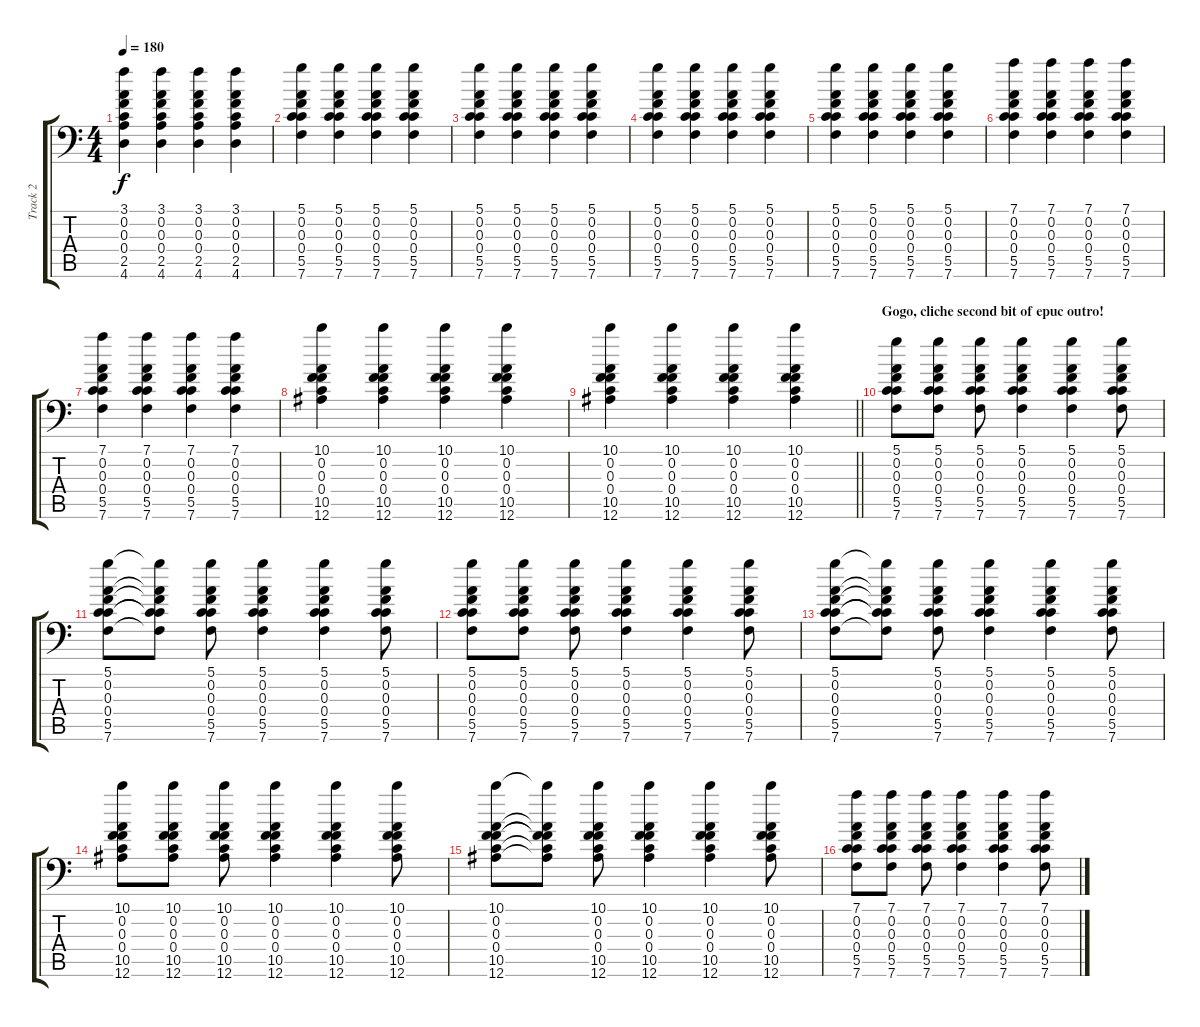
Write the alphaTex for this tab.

\track ("Track 2" "Track 2") {instrument distortionguitar}
\staff {score tabs}
\tuning (D4 A3 F3 C3 G2 Bb1) {hide}
\ts (4 4)
\tempo 180
\clef f4
\ks c
(3.1 0.2 0.3 0.4 2.5 4.6).4{dy f} (3.1 0.2 0.3 0.4 2.5 4.6).4 (3.1 0.2 0.3 0.4 2.5 4.6).4 (3.1 0.2 0.3 0.4 2.5 4.6).4 |
(5.1 0.2 0.3 0.4 5.5 7.6).4 (5.1 0.2 0.3 0.4 5.5 7.6).4 (5.1 0.2 0.3 0.4 5.5 7.6).4 (5.1 0.2 0.3 0.4 5.5 7.6).4 |
(5.1 0.2 0.3 0.4 5.5 7.6).4 (5.1 0.2 0.3 0.4 5.5 7.6).4 (5.1 0.2 0.3 0.4 5.5 7.6).4 (5.1 0.2 0.3 0.4 5.5 7.6).4 |
(5.1 0.2 0.3 0.4 5.5 7.6).4 (5.1 0.2 0.3 0.4 5.5 7.6).4 (5.1 0.2 0.3 0.4 5.5 7.6).4 (5.1 0.2 0.3 0.4 5.5 7.6).4 |
(5.1 0.2 0.3 0.4 5.5 7.6).4 (5.1 0.2 0.3 0.4 5.5 7.6).4 (5.1 0.2 0.3 0.4 5.5 7.6).4 (5.1 0.2 0.3 0.4 5.5 7.6).4 |
(7.1 0.2 0.3 0.4 5.5 7.6).4 (7.1 0.2 0.3 0.4 5.5 7.6).4 (7.1 0.2 0.3 0.4 5.5 7.6).4 (7.1 0.2 0.3 0.4 5.5 7.6).4 |
(7.1 0.2 0.3 0.4 5.5 7.6).4 (7.1 0.2 0.3 0.4 5.5 7.6).4 (7.1 0.2 0.3 0.4 5.5 7.6).4 (7.1 0.2 0.3 0.4 5.5 7.6).4 |
(10.1 0.2 0.3 0.4 10.5 12.6).4 (10.1 0.2 0.3 0.4 10.5 12.6).4 (10.1 0.2 0.3 0.4 10.5 12.6).4 (10.1 0.2 0.3 0.4 10.5 12.6).4 |
\barLineRight lightlight
(10.1 0.2 0.3 0.4 10.5 12.6).4 (10.1 0.2 0.3 0.4 10.5 12.6).4 (10.1 0.2 0.3 0.4 10.5 12.6).4 (10.1 0.2 0.3 0.4 10.5 12.6).4 |
\section ("" "Gogo, cliche second bit of epuc outro!")
(5.1 0.2 0.3 0.4 5.5 7.6).8 (5.1 0.2 0.3 0.4 5.5 7.6).8 (5.1 0.2 0.3 0.4 5.5 7.6).8 (5.1 0.2 0.3 0.4 5.5 7.6).4 (5.1 0.2 0.3 0.4 5.5 7.6).4 (5.1 0.2 0.3 0.4 5.5 7.6).8 |
(5.1 0.2 0.3 0.4 5.5 7.6).8 (5.1{t} 0.2{t} 0.3{t} 0.4{t} 5.5{t} 7.6{t}).8 (5.1 0.2 0.3 0.4 5.5 7.6).8 (5.1 0.2 0.3 0.4 5.5 7.6).4 (5.1 0.2 0.3 0.4 5.5 7.6).4 (5.1 0.2 0.3 0.4 5.5 7.6).8 |
(5.1 0.2 0.3 0.4 5.5 7.6).8 (5.1 0.2 0.3 0.4 5.5 7.6).8 (5.1 0.2 0.3 0.4 5.5 7.6).8 (5.1 0.2 0.3 0.4 5.5 7.6).4 (5.1 0.2 0.3 0.4 5.5 7.6).4 (5.1 0.2 0.3 0.4 5.5 7.6).8 |
(5.1 0.2 0.3 0.4 5.5 7.6).8 (5.1{t} 0.2{t} 0.3{t} 0.4{t} 5.5{t} 7.6{t}).8 (5.1 0.2 0.3 0.4 5.5 7.6).8 (5.1 0.2 0.3 0.4 5.5 7.6).4 (5.1 0.2 0.3 0.4 5.5 7.6).4 (5.1 0.2 0.3 0.4 5.5 7.6).8 |
(10.1 0.2 0.3 0.4 10.5 12.6).8 (10.1 0.2 0.3 0.4 10.5 12.6).8 (10.1 0.2 0.3 0.4 10.5 12.6).8 (10.1 0.2 0.3 0.4 10.5 12.6).4 (10.1 0.2 0.3 0.4 10.5 12.6).4 (10.1 0.2 0.3 0.4 10.5 12.6).8 |
(10.1 0.2 0.3 0.4 10.5 12.6).8 (10.1{t} 0.2{t} 0.3{t} 0.4{t} 10.5{t} 12.6{t}).8 (10.1 0.2 0.3 0.4 10.5 12.6).8 (10.1 0.2 0.3 0.4 10.5 12.6).4 (10.1 0.2 0.3 0.4 10.5 12.6).4 (10.1 0.2 0.3 0.4 10.5 12.6).8 |
(7.1 0.2 0.3 0.4 5.5 7.6).8 (7.1 0.2 0.3 0.4 5.5 7.6).8 (7.1 0.2 0.3 0.4 5.5 7.6).8 (7.1 0.2 0.3 0.4 5.5 7.6).4 (7.1 0.2 0.3 0.4 5.5 7.6).4 (7.1 0.2 0.3 0.4 5.5 7.6).8
